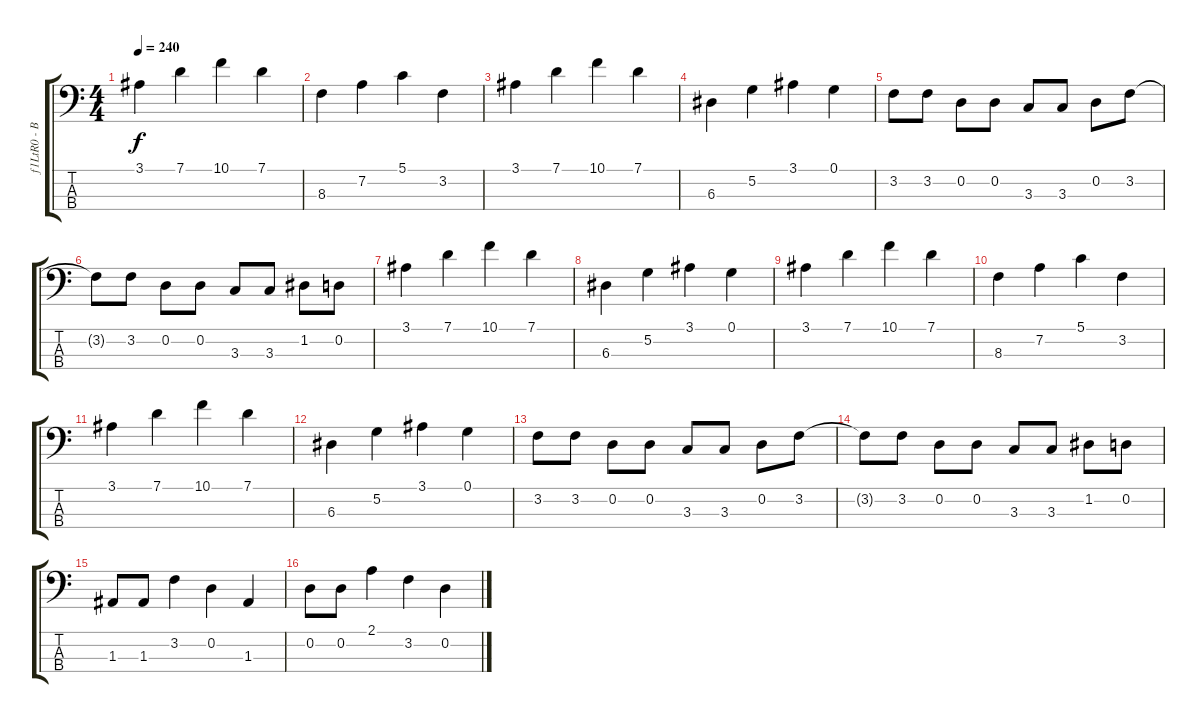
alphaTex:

\track ("f1LtR0 - Bass" "f1LtR0 - B") {instrument electricbassfinger}
\staff {score tabs}
\tuning (G2 D2 A1 Eb1) {hide}
\ts (4 4)
\tempo 240
\clef f4
\ks c
3.1.4{dy f} 7.1.4 10.1.4 7.1.4 |
8.3.4 7.2.4 5.1.4 3.2.4 |
3.1.4 7.1.4 10.1.4 7.1.4 |
6.3.4 5.2.4 3.1.4 0.1.4 |
3.2.8 3.2.8 0.2.8 0.2.8 3.3.8 3.3.8 0.2.8 3.2.8 |
3.2{t}.8 3.2.8 0.2.8 0.2.8 3.3.8 3.3.8 1.2.8 0.2.8 |
3.1.4 7.1.4 10.1.4 7.1.4 |
6.3.4 5.2.4 3.1.4 0.1.4 |
3.1.4 7.1.4 10.1.4 7.1.4 |
8.3.4 7.2.4 5.1.4 3.2.4 |
3.1.4 7.1.4 10.1.4 7.1.4 |
6.3.4 5.2.4 3.1.4 0.1.4 |
3.2.8 3.2.8 0.2.8 0.2.8 3.3.8 3.3.8 0.2.8 3.2.8 |
3.2{t}.8 3.2.8 0.2.8 0.2.8 3.3.8 3.3.8 1.2.8 0.2.8 |
1.3.8 1.3.8 3.2.4 0.2.4 1.3.4 |
0.2.8 0.2.8 2.1.4 3.2.4 0.2.4
